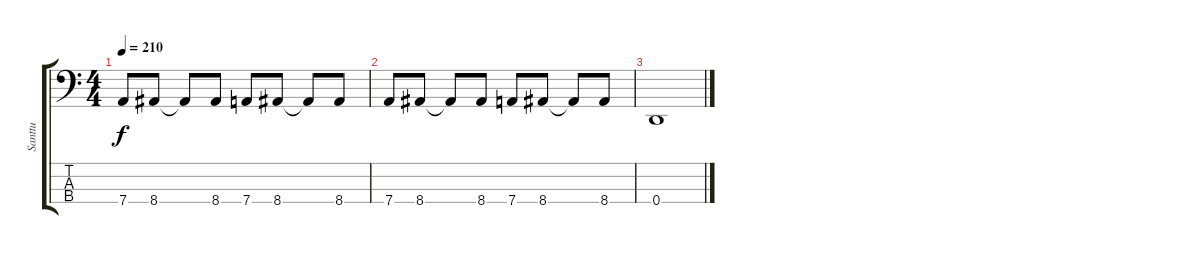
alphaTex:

\track ("Santtu" "Santtu") {instrument electricbassfinger}
\staff {score tabs}
\tuning (G2 D2 A1 D1) {hide}
\ts (4 4)
\tempo 210
\clef f4
\ks c
7.4.8{dy f} 8.4.8 8.4{t}.8 8.4.8 7.4.8 8.4.8 8.4{t}.8 8.4.8 |
7.4.8 8.4.8 8.4{t}.8 8.4.8 7.4.8 8.4.8 8.4{t}.8 8.4.8 |
0.4.1
